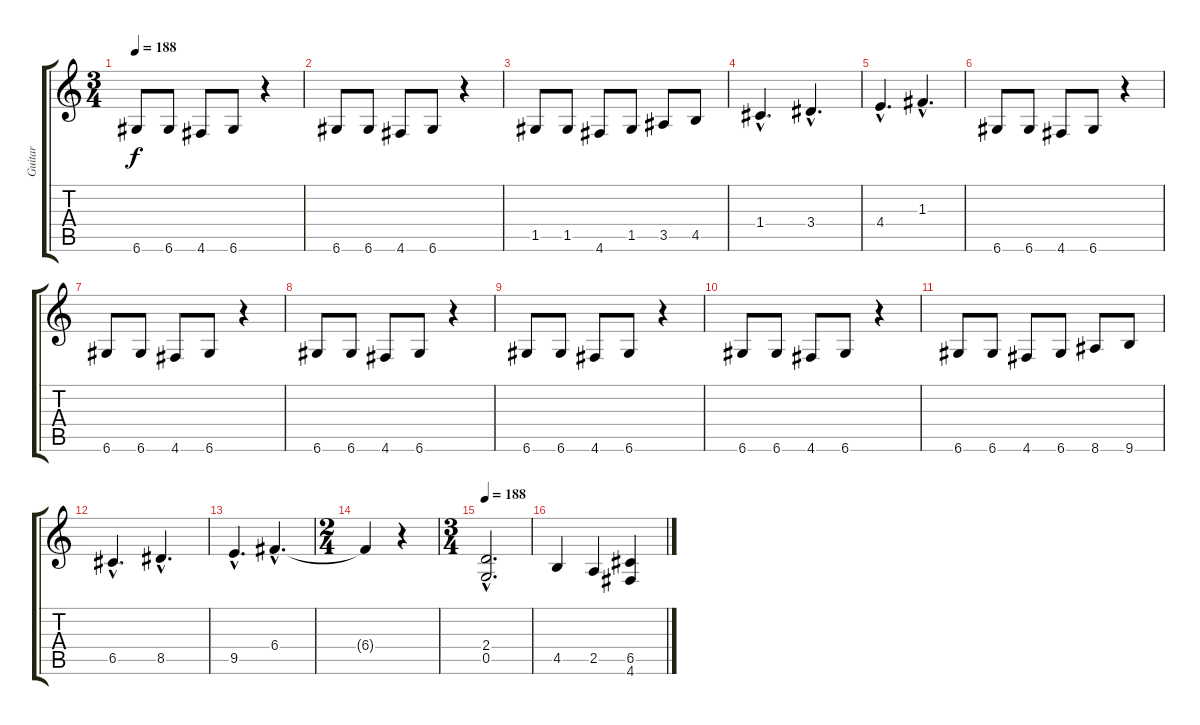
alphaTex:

\track ("Guitar" "Guitar") {instrument distortionguitar}
\staff {score tabs}
\tuning (D4 A3 F3 C3 G2 D2) {hide}
\ts (3 4)
\tempo 188
\clef g2
\ks c
6.6.8{dy f} 6.6.8 4.6.8 6.6.8 r.4 |
6.6.8 6.6.8 4.6.8 6.6.8 r.4 |
1.5.8 1.5.8 4.6.8 1.5.8 3.5.8 4.5.8 |
1.4{hac}.4{d} 3.4{hac}.4{d} |
4.4{hac}.4{d} 1.3{hac}.4{d} |
6.6.8 6.6.8 4.6.8 6.6.8 r.4 |
6.6.8 6.6.8 4.6.8 6.6.8 r.4 |
6.6.8 6.6.8 4.6.8 6.6.8 r.4 |
6.6.8 6.6.8 4.6.8 6.6.8 r.4 |
6.6.8 6.6.8 4.6.8 6.6.8 r.4 |
6.6.8 6.6.8 4.6.8 6.6.8 8.6.8 9.6.8 |
6.5{hac}.4{d} 8.5{hac}.4{d} |
9.5{hac}.4{d} 6.4{hac}.4{d} |
\ts (2 4)
6.4{t}.4 r.4 |
\ts (3 4)
\tempo 188
(2.4{hac} 0.5{hac}).2{d} |
4.5.4 2.5.4 (6.5 4.6).4
